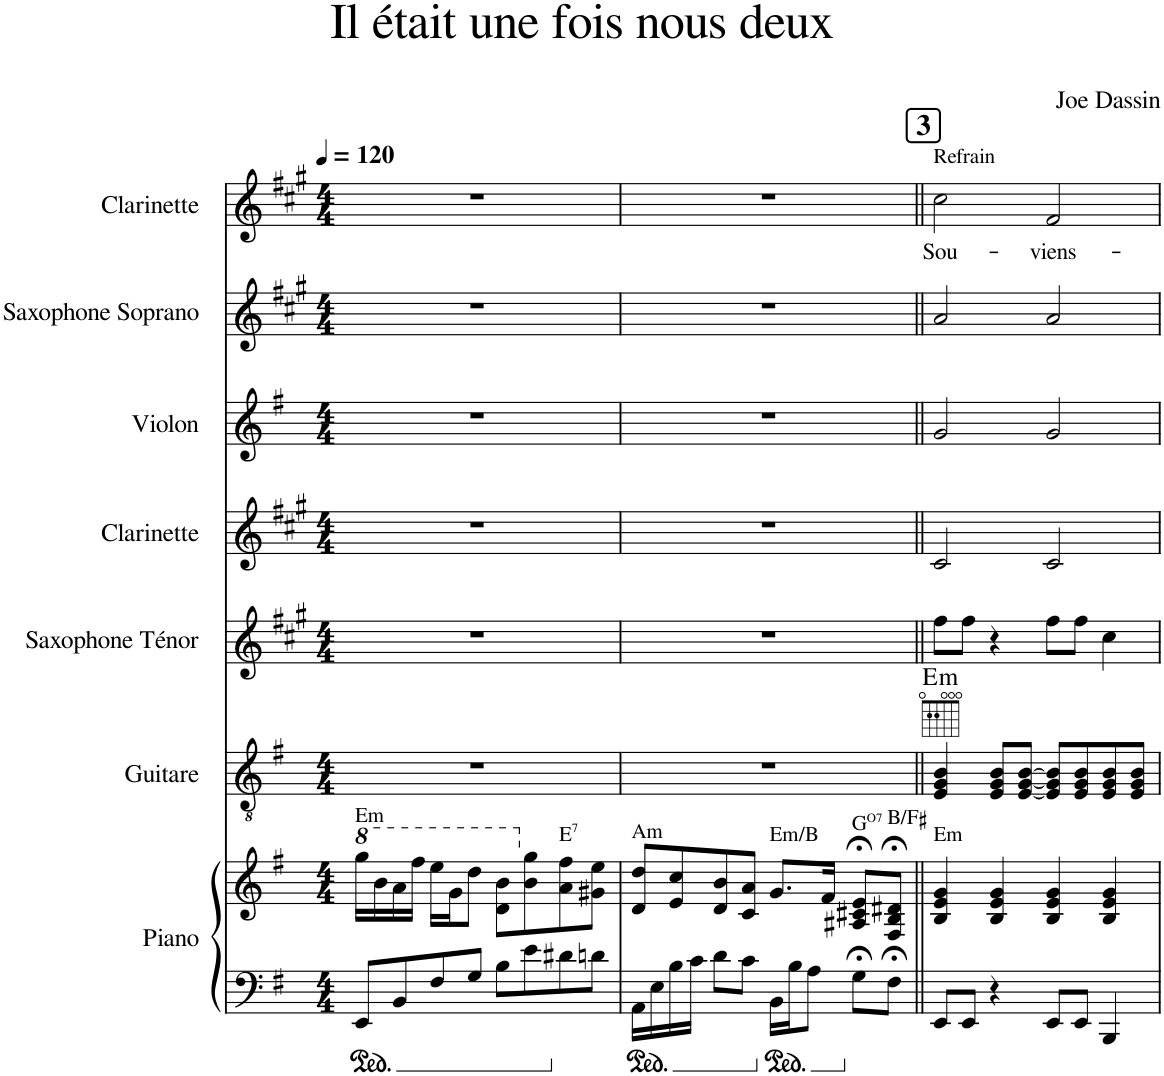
**kern	**kern	**kern	**harte	**kern	**kern	**kern	**kern	**kern	**text
*part7	*part7	*part6	*part6	*part5	*part4	*part3	*part2	*part1	*part1
*staff8	*staff7	*staff6	*	*staff5	*staff4	*staff3	*staff2	*staff1	*staff1
*I"Piano	*	*I"Guitare	*	*I"Saxophone Ténor	*I"Clarinette	*I"Violon	*I"Saxophone Soprano	*I"Clarinette	*
*I'Pia.	*	*I'Guit.	*	*I'Sax. T.	*I'Clar.	*I'Vln.	*I'Sax. S.	*I'Clar.	*
*clefF4	*clefG2	*clefGv2	*	*clefG2	*clefG2	*clefG2	*clefG2	*clefG2	*
*	*	*	*	*Trd8c14	*Trd1c2	*	*Trd1c2	*Trd1c2	*
*k[f#]	*k[f#]	*k[f#]	*	*k[f#c#g#]	*k[f#c#g#]	*k[f#]	*k[f#c#g#]	*k[f#c#g#]	*
*M4/4	*M4/4	*M4/4	*	*M4/4	*M4/4	*M4/4	*M4/4	*M4/4	*
*MM120	*MM120	*MM120	*	*MM120	*MM120	*MM120	*MM120	*MM120	*
*	*8va	*	*	*	*	*	*	*	*
=1	=1	=1	=1	=1	=1	=1	=1	=1	=1
!	!LO:TX:a:t=Em	!	!	!	!	!	!	!	!
8EE/L	16ggg\LL	1r	.	1r	1r	1r	1r	1r	.
.	16bb\	.	.	.	.	.	.	.	.
8BB/	16aa\	.	.	.	.	.	.	.	.
.	16fff#\JJ	.	.	.	.	.	.	.	.
8F#/	16eee\LL	.	.	.	.	.	.	.	.
.	16gg\J	.	.	.	.	.	.	.	.
8G/J	8ddd\J	.	.	.	.	.	.	.	.
8B\L	8dd\ 8bb\L	.	.	.	.	.	.	.	.
*	*X8va	*	*	*	*	*	*	*	*
8e\	8b\ 8gg\	.	.	.	.	.	.	.	.
!	!LO:TX:a:t=E	!	!	!	!	!	!	!	!
!	!LO:TX:a:t=7	!	!	!	!	!	!	!	!
8d#X\	8a\ 8ff#\	.	.	.	.	.	.	.	.
8dn\J	8g#X\ 8ee\J	.	.	.	.	.	.	.	.
=2	=2	=2	=2	=2	=2	=2	=2	=2	=2
!	!LO:TX:a:t=Am	!	!	!	!	!	!	!	!
16AA\LL	8d/ 8dd/L	1r	.	1r	1r	1r	1r	1r	.
16E\	.	.	.	.	.	.	.	.	.
16B\	8e/ 8cc/	.	.	.	.	.	.	.	.
16c\JJ	.	.	.	.	.	.	.	.	.
8d\L	8d/ 8b/	.	.	.	.	.	.	.	.
8c\J	8c/ 8a/J	.	.	.	.	.	.	.	.
!	!LO:TX:a:t=Em/B	!	!	!	!	!	!	!	!
16BB\LL	8.g/L	.	.	.	.	.	.	.	.
16B\J	.	.	.	.	.	.	.	.	.
8A\J	.	.	.	.	.	.	.	.	.
.	16f#/Jk	.	.	.	.	.	.	.	.
!	!LO:TX:a:t=G	!	!	!	!	!	!	!	!
!	!LO:TX:a:t=O7	!	!	!	!	!	!	!	!
8G;<\L	8A#X/;< 8c#X/;< 8e/;<L	.	.	.	.	.	.	.	.
!	!LO:TX:a:t=B/F♯	!	!	!	!	!	!	!	!
8F#;<\J	8F#/;< 8B/;< 8d#X/;<J	.	.	.	.	.	.	.	.
!!LO:REH:place=s1:a:B:cj:fs=14:t=3
=3||	=3||	=3||	=3||	=3||	=3||	=3||	=3||	=3||	=3||
!	!	!	!	!	!	!	!	!LO:TX:a:t=Refrain	!
!	!LO:TX:a:t=Em	!	!	!	!	!	!	!	!
!	!	!	!LO:H:kt=m	!	!	!	!	!	!LO:LY:b
8EE/L	4B/ 4e/ 4g/	4E/ 4G/ 4B/	E:min	8ff#\L	2c#/	2g/	2a/	2cc#\	Sou-
8EE/J	.	.	.	8ff#\J	.	.	.	.	.
4r	4B/ 4e/ 4g/	8E/ 8G/ 8B/L	.	4r	.	.	.	.	.
.	.	[8E/ [8G/ [8B/J	.	.	.	.	.	.	.
!	!	!	!	!	!	!	!	!	!LO:LY:b
8EE/L	4B/ 4e/ 4g/	8E/] 8G/] 8B/]L	.	8ff#\L	2c#/	2g/	2a/	2f#/	-viens-
8EE/J	.	8E/ 8G/ 8B/	.	8ff#\J	.	.	.	.	.
4BBB/	4B/ 4e/ 4g/	8E/ 8G/ 8B/	.	4cc#\	.	.	.	.	.
.	.	8E/ 8G/ 8B/J	.	.	.	.	.	.	.
=	=	=	=	=	=	=	=	=	=
*-	*-	*-	*-	*-	*-	*-	*-	*-	*-
